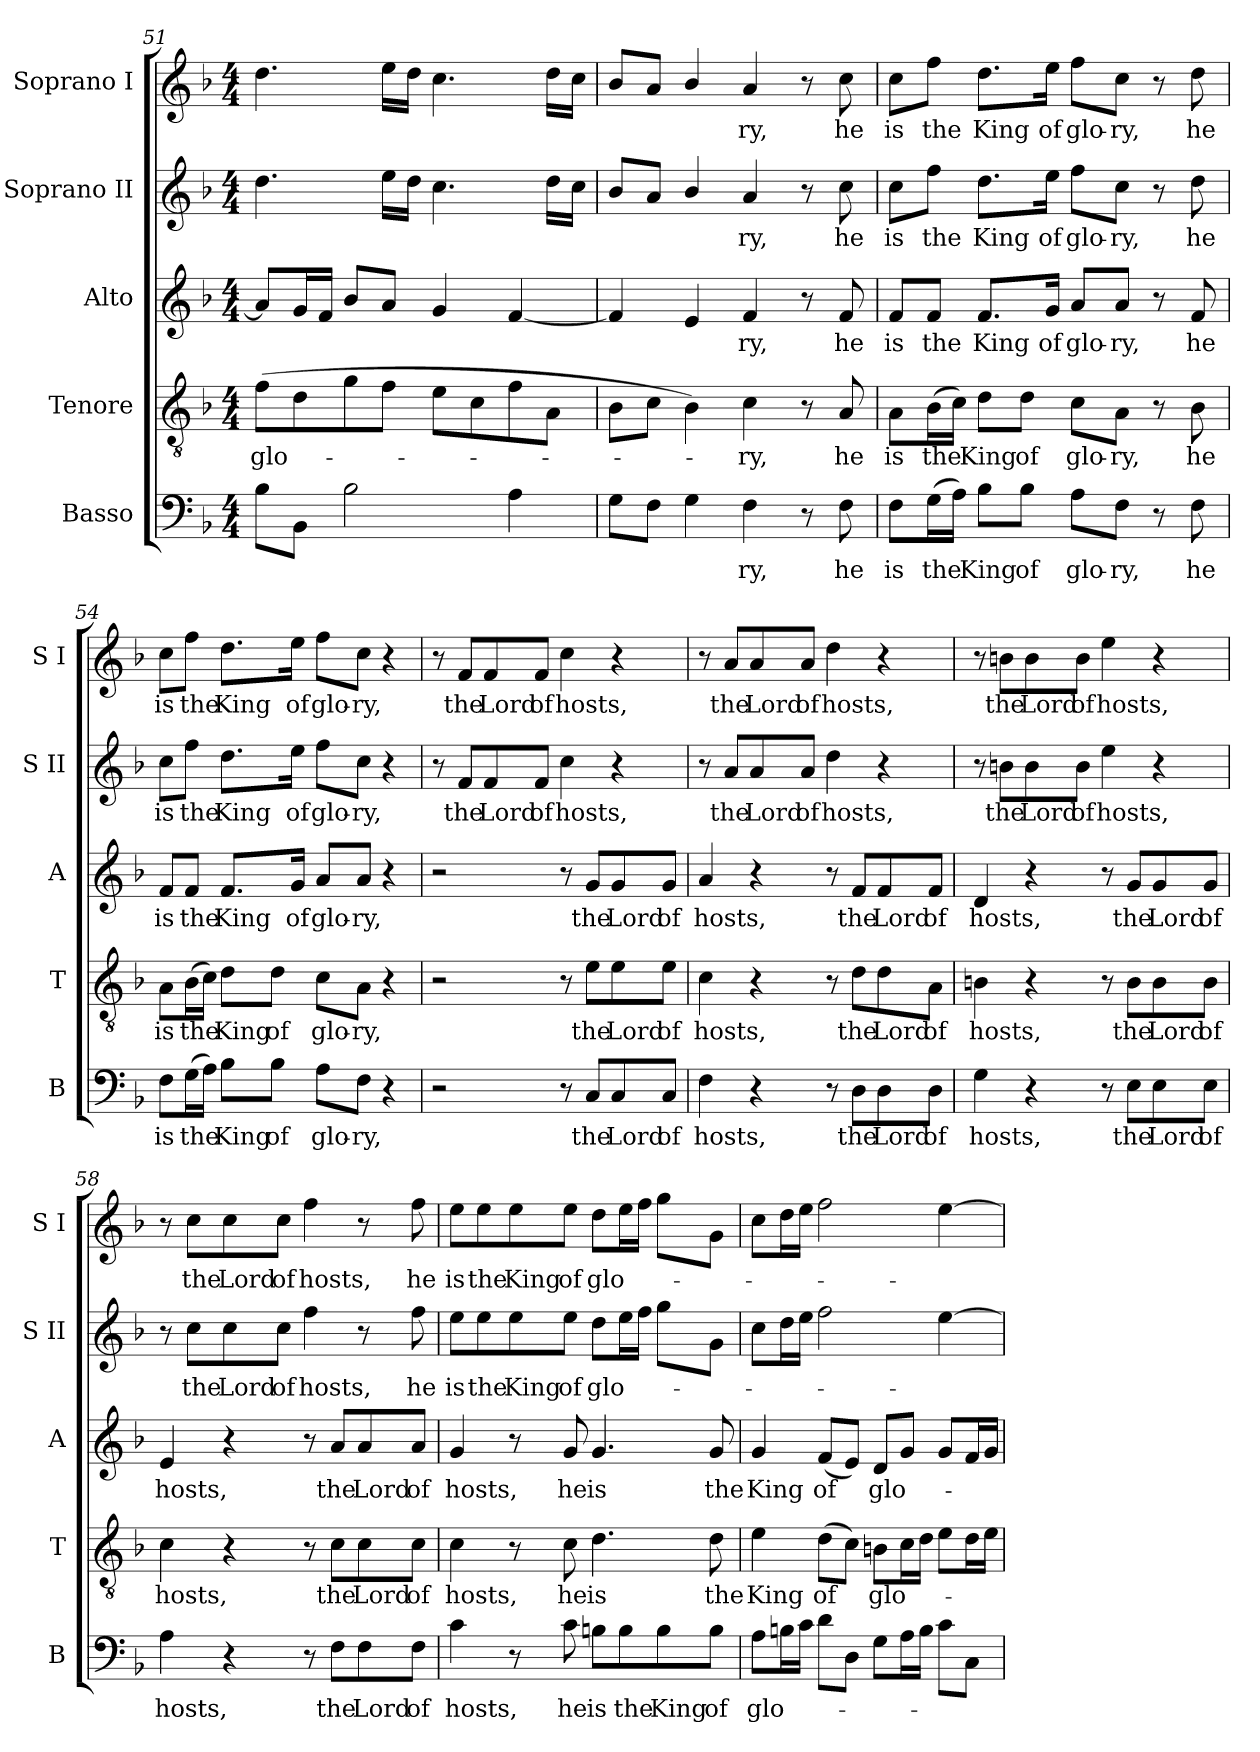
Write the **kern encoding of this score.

**kern	**text	**kern	**text	**kern	**text	**kern	**text	**kern	**text
*part5	*part5	*part4	*part4	*part3	*part3	*part2	*part2	*part1	*part1
*staff5	*staff5	*staff4	*staff4	*staff3	*staff3	*staff2	*staff2	*staff1	*staff1
*I"Basso	*	*I"Tenore	*	*I"Alto	*	*I"Soprano II	*	*I"Soprano I	*
*I'B	*	*I'T	*	*I'A	*	*I'S II	*	*I'S I	*
!!LO:PB:g=z
*clefF4	*	*clefGv2	*	*clefG2	*	*clefG2	*	*clefG2	*
*k[b-]	*	*k[b-]	*	*k[b-]	*	*k[b-]	*	*k[b-]	*
*F:	*	*F:	*	*F:	*	*F:	*	*F:	*
*M4/4	*	*M4/4	*	*M4/4	*	*M4/4	*	*M4/4	*
=51	=51	=51	=51	=51	=51	=51	=51	=51	=51
!	!	!	!LO:LY:b	!	!	!	!	!	!
8B-\L	.	(>8f\L	glo-	8a/L]	.	4.dd\	.	4.dd\	.
8BB-\J	.	8d\	.	16g/L	.	.	.	.	.
.	.	.	.	16f/JJ	.	.	.	.	.
2B-\	.	8g\	.	8b-/L	.	.	.	.	.
.	.	8f\J	.	8a/J	.	16ee\LL	.	16ee\LL	.
.	.	.	.	.	.	16dd\JJ	.	16dd\JJ	.
.	.	8e\L	.	4g/	.	4.cc\	.	4.cc\	.
.	.	8c\	.	.	.	.	.	.	.
4A\	.	8f\	.	[4f/	.	.	.	.	.
.	.	8A\J	.	.	.	16dd\LL	.	16dd\LL	.
.	.	.	.	.	.	16cc\JJ	.	16cc\JJ	.
=52	=52	=52	=52	=52	=52	=52	=52	=52	=52
8G\L	.	8B-\L	.	4f/]	.	8b-/L	.	8b-/L	.
8F\J	.	8c\J	.	.	.	8a/J	.	8a/J	.
4G\	.	4B-\)	.	4e/	.	4b-/	.	4b-/	.
!	!LO:LY:b	!	!LO:LY:b	!	!LO:LY:b	!	!LO:LY:b	!	!LO:LY:b
4F\	-ry,	4c\	-ry,	4f/	-ry,	4a/	-ry,	4a/	-ry,
8r	.	8r	.	8r	.	8r	.	8r	.
!	!LO:LY:b	!	!LO:LY:b	!	!LO:LY:b	!	!LO:LY:b	!	!LO:LY:b
8F\	he	8A/	he	8f/	he	8cc\	he	8cc\	he
=53	=53	=53	=53	=53	=53	=53	=53	=53	=53
!	!LO:LY:b	!	!LO:LY:b	!	!LO:LY:b	!	!LO:LY:b	!	!LO:LY:b
8F\L	is	8A\L	is	8f/L	is	8cc\L	is	8cc\L	is
!	!LO:LY:b	!	!LO:LY:b	!	!LO:LY:b	!	!LO:LY:b	!	!LO:LY:b
(>16G\L	the	(>16B-\L	the	8f/J	the	8ff\J	the	8ff\J	the
16A\JJ)	.	16c\JJ)	.	.	.	.	.	.	.
!	!LO:LY:b	!	!LO:LY:b	!	!LO:LY:b	!	!LO:LY:b	!	!LO:LY:b
8B-\L	King	8d\L	King	8.f/L	King	8.dd\L	King	8.dd\L	King
!	!LO:LY:b	!	!LO:LY:b	!	!	!	!	!	!
8B-\J	of	8d\J	of	.	.	.	.	.	.
!	!	!	!	!	!LO:LY:b	!	!LO:LY:b	!	!LO:LY:b
.	.	.	.	16g/Jk	of	16ee\Jk	of	16ee\Jk	of
!	!LO:LY:b	!	!LO:LY:b	!	!LO:LY:b	!	!LO:LY:b	!	!LO:LY:b
8A\L	glo-	8c\L	glo-	8a/L	glo-	8ff\L	glo-	8ff\L	glo-
!	!LO:LY:b	!	!LO:LY:b	!	!LO:LY:b	!	!LO:LY:b	!	!LO:LY:b
8F\J	-ry,	8A\J	-ry,	8a/J	-ry,	8cc\J	-ry,	8cc\J	-ry,
8r	.	8r	.	8r	.	8r	.	8r	.
!	!LO:LY:b	!	!LO:LY:b	!	!LO:LY:b	!	!LO:LY:b	!	!LO:LY:b
8F\	he	8B-\	he	8f/	he	8dd\	he	8dd\	he
!!LO:LB:g=z
=54	=54	=54	=54	=54	=54	=54	=54	=54	=54
!	!LO:LY:b	!	!LO:LY:b	!	!LO:LY:b	!	!LO:LY:b	!	!LO:LY:b
8F\L	is	8A\L	is	8f/L	is	8cc\L	is	8cc\L	is
!	!LO:LY:b	!	!LO:LY:b	!	!LO:LY:b	!	!LO:LY:b	!	!LO:LY:b
(>16G\L	the	(>16B-\L	the	8f/J	the	8ff\J	the	8ff\J	the
16A\JJ)	.	16c\JJ)	.	.	.	.	.	.	.
!	!LO:LY:b	!	!LO:LY:b	!	!LO:LY:b	!	!LO:LY:b	!	!LO:LY:b
8B-\L	King	8d\L	King	8.f/L	King	8.dd\L	King	8.dd\L	King
!	!LO:LY:b	!	!LO:LY:b	!	!	!	!	!	!
8B-\J	of	8d\J	of	.	.	.	.	.	.
!	!	!	!	!	!LO:LY:b	!	!LO:LY:b	!	!LO:LY:b
.	.	.	.	16g/Jk	of	16ee\Jk	of	16ee\Jk	of
!	!LO:LY:b	!	!LO:LY:b	!	!LO:LY:b	!	!LO:LY:b	!	!LO:LY:b
8A\L	glo-	8c\L	glo-	8a/L	glo-	8ff\L	glo-	8ff\L	glo-
!	!LO:LY:b	!	!LO:LY:b	!	!LO:LY:b	!	!LO:LY:b	!	!LO:LY:b
8F\J	-ry,	8A\J	-ry,	8a/J	-ry,	8cc\J	-ry,	8cc\J	-ry,
4r	.	4r	.	4r	.	4r	.	4r	.
=55	=55	=55	=55	=55	=55	=55	=55	=55	=55
2r	.	2r	.	2r	.	8r	.	8r	.
!	!	!	!	!	!	!	!LO:LY:b	!	!LO:LY:b
.	.	.	.	.	.	8f/L	the	8f/L	the
!	!	!	!	!	!	!	!LO:LY:b	!	!LO:LY:b
.	.	.	.	.	.	8f/	Lord	8f/	Lord
!	!	!	!	!	!	!	!LO:LY:b	!	!LO:LY:b
.	.	.	.	.	.	8f/J	of	8f/J	of
!	!	!	!	!	!	!	!LO:LY:b	!	!LO:LY:b
8r	.	8r	.	8r	.	4cc\	hosts,	4cc\	hosts,
!	!LO:LY:b	!	!LO:LY:b	!	!LO:LY:b	!	!	!	!
8C/L	the	8e\L	the	8g/L	the	.	.	.	.
!	!LO:LY:b	!	!LO:LY:b	!	!LO:LY:b	!	!	!	!
8C/	Lord	8e\	Lord	8g/	Lord	4r	.	4r	.
!	!LO:LY:b	!	!LO:LY:b	!	!LO:LY:b	!	!	!	!
8C/J	of	8e\J	of	8g/J	of	.	.	.	.
=56	=56	=56	=56	=56	=56	=56	=56	=56	=56
!	!LO:LY:b	!	!LO:LY:b	!	!LO:LY:b	!	!	!	!
4F\	hosts,	4c\	hosts,	4a/	hosts,	8r	.	8r	.
!	!	!	!	!	!	!	!LO:LY:b	!	!LO:LY:b
.	.	.	.	.	.	8a/L	the	8a/L	the
!	!	!	!	!	!	!	!LO:LY:b	!	!LO:LY:b
4r	.	4r	.	4r	.	8a/	Lord	8a/	Lord
!	!	!	!	!	!	!	!LO:LY:b	!	!LO:LY:b
.	.	.	.	.	.	8a/J	of	8a/J	of
!	!	!	!	!	!	!	!LO:LY:b	!	!LO:LY:b
8r	.	8r	.	8r	.	4dd\	hosts,	4dd\	hosts,
!	!LO:LY:b	!	!LO:LY:b	!	!LO:LY:b	!	!	!	!
8D\L	the	8d\L	the	8f/L	the	.	.	.	.
!	!LO:LY:b	!	!LO:LY:b	!	!LO:LY:b	!	!	!	!
8D\	Lord	8d\	Lord	8f/	Lord	4r	.	4r	.
!	!LO:LY:b	!	!LO:LY:b	!	!LO:LY:b	!	!	!	!
8D\J	of	8A\J	of	8f/J	of	.	.	.	.
!!LO:PB:g=z
=57	=57	=57	=57	=57	=57	=57	=57	=57	=57
!	!LO:LY:b	!	!LO:LY:b	!	!LO:LY:b	!	!	!	!
4G\	hosts,	4Bn\	hosts,	4d/	hosts,	8r	.	8r	.
!	!	!	!	!	!	!	!LO:LY:b	!	!LO:LY:b
.	.	.	.	.	.	8bn\L	the	8bn\L	the
!	!	!	!	!	!	!	!LO:LY:b	!	!LO:LY:b
4r	.	4r	.	4r	.	8b\	Lord	8b\	Lord
!	!	!	!	!	!	!	!LO:LY:b	!	!LO:LY:b
.	.	.	.	.	.	8b\J	of	8b\J	of
!	!	!	!	!	!	!	!LO:LY:b	!	!LO:LY:b
8r	.	8r	.	8r	.	4ee\	hosts,	4ee\	hosts,
!	!LO:LY:b	!	!LO:LY:b	!	!LO:LY:b	!	!	!	!
8E\L	the	8B\L	the	8g/L	the	.	.	.	.
!	!LO:LY:b	!	!LO:LY:b	!	!LO:LY:b	!	!	!	!
8E\	Lord	8B\	Lord	8g/	Lord	4r	.	4r	.
!	!LO:LY:b	!	!LO:LY:b	!	!LO:LY:b	!	!	!	!
8E\J	of	8B\J	of	8g/J	of	.	.	.	.
=58	=58	=58	=58	=58	=58	=58	=58	=58	=58
!	!LO:LY:b	!	!LO:LY:b	!	!LO:LY:b	!	!	!	!
4A\	hosts,	4c\	hosts,	4e/	hosts,	8r	.	8r	.
!	!	!	!	!	!	!	!LO:LY:b	!	!LO:LY:b
.	.	.	.	.	.	8cc\L	the	8cc\L	the
!	!	!	!	!	!	!	!LO:LY:b	!	!LO:LY:b
4r	.	4r	.	4r	.	8cc\	Lord	8cc\	Lord
!	!	!	!	!	!	!	!LO:LY:b	!	!LO:LY:b
.	.	.	.	.	.	8cc\J	of	8cc\J	of
!	!	!	!	!	!	!	!LO:LY:b	!	!LO:LY:b
8r	.	8r	.	8r	.	4ff\	hosts,	4ff\	hosts,
!	!LO:LY:b	!	!LO:LY:b	!	!LO:LY:b	!	!	!	!
8F\L	the	8c\L	the	8a/L	the	.	.	.	.
!	!LO:LY:b	!	!LO:LY:b	!	!LO:LY:b	!	!	!	!
8F\	Lord	8c\	Lord	8a/	Lord	8r	.	8r	.
!	!LO:LY:b	!	!LO:LY:b	!	!LO:LY:b	!	!LO:LY:b	!	!LO:LY:b
8F\J	of	8c\J	of	8a/J	of	8ff\	he	8ff\	he
=59	=59	=59	=59	=59	=59	=59	=59	=59	=59
!	!LO:LY:b	!	!LO:LY:b	!	!LO:LY:b	!	!LO:LY:b	!	!LO:LY:b
4c\	hosts,	4c\	hosts,	4g/	hosts,	8ee\L	is	8ee\L	is
!	!	!	!	!	!	!	!LO:LY:b	!	!LO:LY:b
.	.	.	.	.	.	8ee\	the	8ee\	the
!	!	!	!	!	!	!	!LO:LY:b	!	!LO:LY:b
8r	.	8r	.	8r	.	8ee\	King	8ee\	King
!	!LO:LY:b	!	!LO:LY:b	!	!LO:LY:b	!	!LO:LY:b	!	!LO:LY:b
8c\	he	8c\	he	8g/	he	8ee\J	of	8ee\J	of
!	!LO:LY:b	!	!LO:LY:b	!	!LO:LY:b	!	!LO:LY:b	!	!LO:LY:b
8Bn\L	is	4.d\	is	4.g/	is	8dd\L	glo-	8dd\L	glo-
!	!LO:LY:b	!	!	!	!	!	!	!	!
8B\	the	.	.	.	.	16ee\L	.	16ee\L	.
.	.	.	.	.	.	16ff\JJ	.	16ff\JJ	.
!	!LO:LY:b	!	!	!	!	!	!	!	!
8B\	King	.	.	.	.	8gg\L	.	8gg\L	.
!	!LO:LY:b	!	!LO:LY:b	!	!LO:LY:b	!	!	!	!
8B\J	of	8d\	the	8g/	the	8g\J	.	8g\J	.
!!LO:LB:g=z
=60	=60	=60	=60	=60	=60	=60	=60	=60	=60
!	!LO:LY:b	!	!LO:LY:b	!	!LO:LY:b	!	!	!	!
8A\L	glo-	4e\	King	4g/	King	8cc\L	.	8cc\L	.
16Bn\L	.	.	.	.	.	16dd\L	.	16dd\L	.
16c\JJ	.	.	.	.	.	16ee\JJ	.	16ee\JJ	.
!	!	!	!LO:LY:b	!	!LO:LY:b	!	!	!	!
8d\L	.	(>8d\L	of	(<8f/L	of	2ff\	.	2ff\	.
8D\J	.	8c\J)	.	8e/J)	.	.	.	.	.
!	!	!	!LO:LY:b	!	!LO:LY:b	!	!	!	!
8G\L	.	8Bn\L	glo-	8d/L	glo-	.	.	.	.
16A\L	.	16c\L	.	8g/J	.	.	.	.	.
16B\JJ	.	16d\JJ	.	.	.	.	.	.	.
8c\L	.	8e\L	.	8g/L	.	[4ee\	.	[4ee\	.
8C\J	.	16d\L	.	16f/L	.	.	.	.	.
.	.	16e\JJ	.	16g/JJ	.	.	.	.	.
=	=	=	=	=	=	=	=	=	=
*-	*-	*-	*-	*-	*-	*-	*-	*-	*-
